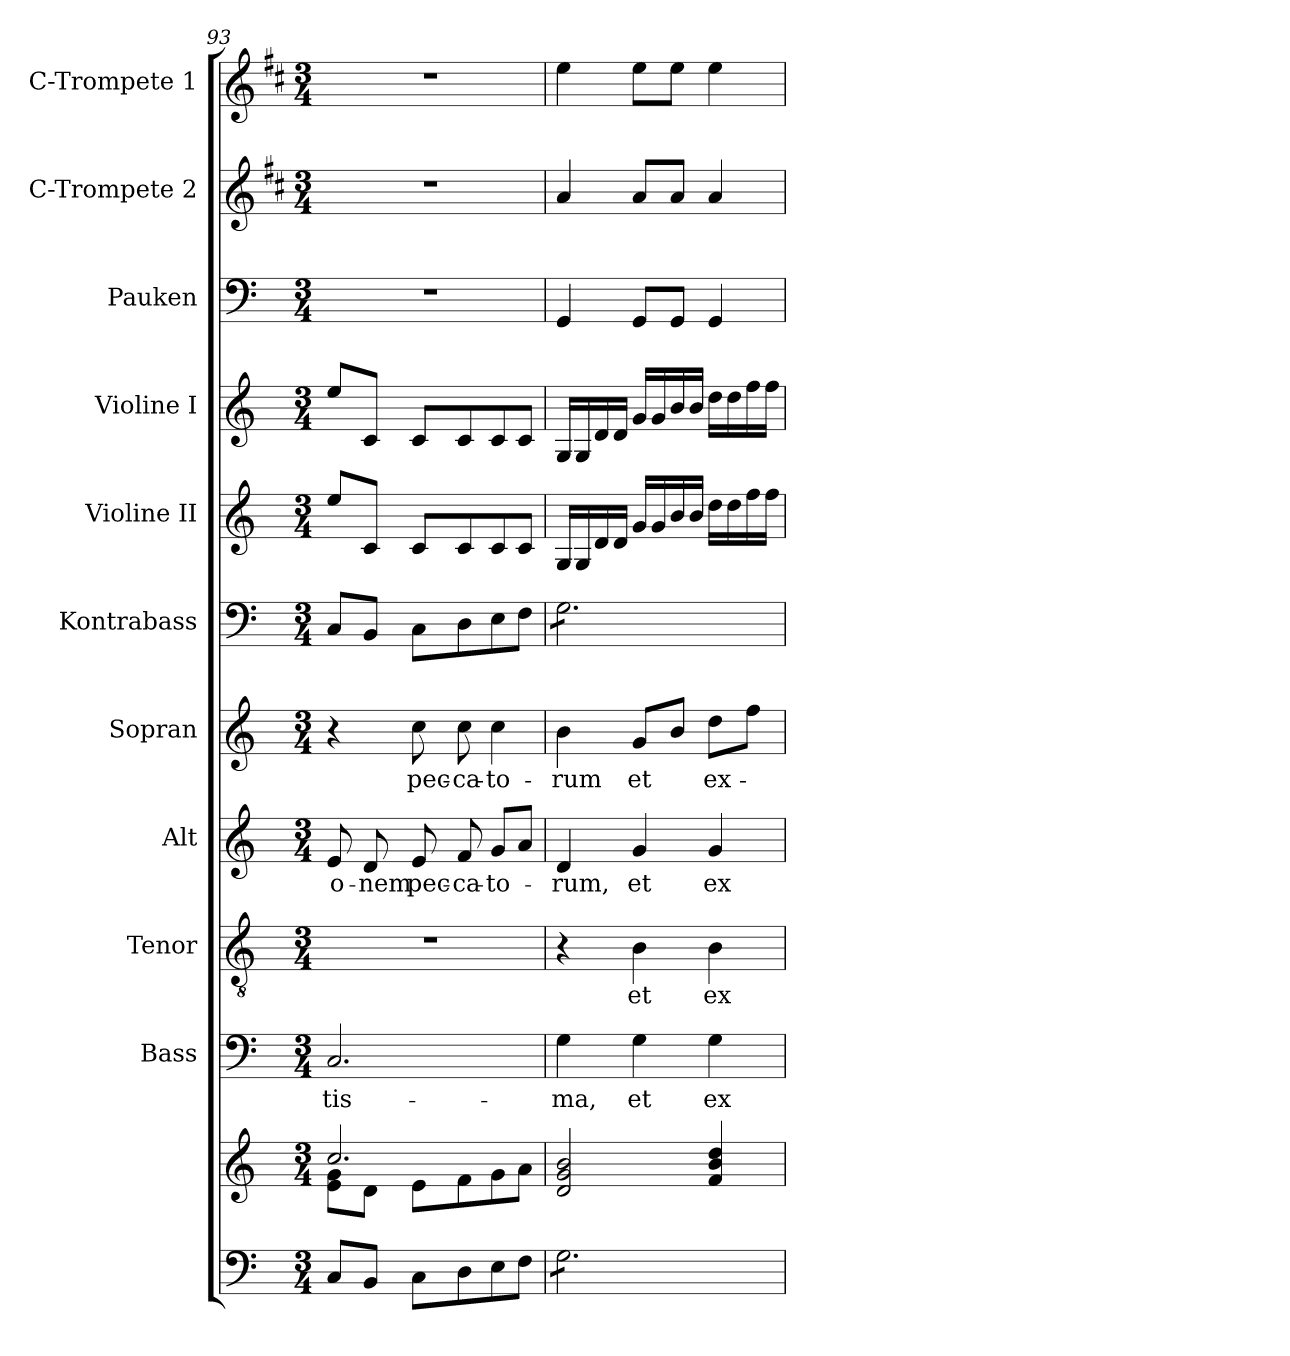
**kern	**kern	**kern	**text	**kern	**text	**kern	**text	**kern	**text	**kern	**kern	**kern	**kern	**kern	**kern
*part11	*part11	*part10	*part10	*part9	*part9	*part8	*part8	*part7	*part7	*part6	*part5	*part4	*part3	*part2	*part1
*staff12	*staff11	*staff10	*staff10	*staff9	*staff9	*staff8	*staff8	*staff7	*staff7	*staff6	*staff5	*staff4	*staff3	*staff2	*staff1
*	*	*I"Bass	*	*I"Tenor	*	*I"Alt	*	*I"Sopran	*	*I"Kontrabass	*I"Violine II	*I"Violine I	*I"Pauken	*I"C-Trompete 2	*I"C-Trompete 1
*	*	*I'B.	*	*I'T.	*	*I'A.	*	*I'S.	*	*I'Kb.	*I'Vl. II	*I'Vl. I	*I'Pk.	*I'C Trp. 2	*I'C Trp. 1
*clefF4	*clefG2	*clefF4	*	*clefGv2	*	*clefG2	*	*clefG2	*	*clefF4	*clefG2	*clefG2	*clefF4	*clefG2	*clefG2
*	*	*	*	*	*	*	*	*	*	*ITrd7c12	*	*	*	*ITrd1c2	*ITrd1c2
*k[]	*k[]	*k[]	*	*k[]	*	*k[]	*	*k[]	*	*k[]	*k[]	*k[]	*k[]	*k[]	*k[]
*C:	*C:	*C:	*	*C:	*	*C:	*	*C:	*	*C:	*C:	*C:	*C:	*C:	*C:
*M3/4	*M3/4	*M3/4	*	*M3/4	*	*M3/4	*	*M3/4	*	*M3/4	*M3/4	*M3/4	*M3/4	*M3/4	*M3/4
=93	=93	=93	=93	=93	=93	=93	=93	=93	=93	=93	=93	=93	=93	=93	=93
*	*^	*	*	*	*	*	*	*	*	*	*	*	*	*	*
!	!	!	!	!LO:LY:b	!	!	!	!LO:LY:b	!	!	!	!	!	!	!	!
8C/L	2.cc/	8e\ 8g\L	2.C/	-tis-	2.r	.	8e/	-o-	4r	.	8CC/L	8ee/L	8ee/L	2.r	2.r	2.r
!	!	!	!	!	!	!	!	!LO:LY:b	!	!	!	!	!	!	!	!
8BB/J	.	8d\J	.	.	.	.	8d/	-nem	.	.	8BBB/J	8c/J	8c/J	.	.	.
!	!	!	!	!	!	!	!	!LO:LY:b	!	!LO:LY:b	!	!	!	!	!	!
8C\L	.	8e\L	.	.	.	.	8e/	pec-	8cc\	pec-	8CC\L	8c/L	8c/L	.	.	.
!	!	!	!	!	!	!	!	!LO:LY:b	!	!LO:LY:b	!	!	!	!	!	!
8D\	.	8f\	.	.	.	.	8f/	-ca-	8cc\	-ca-	8DD\	8c/	8c/	.	.	.
!	!	!	!	!	!	!	!	!LO:LY:b	!	!LO:LY:b	!	!	!	!	!	!
8E\	.	8g\	.	.	.	.	8g/L	-to-	4cc\	-to-	8EE\	8c/	8c/	.	.	.
8F\J	.	8a\J	.	.	.	.	8a/J	.	.	.	8FF\J	8c/J	8c/J	.	.	.
!!LO:PB:g=z
=94	=94	=94	=94	=94	=94	=94	=94	=94	=94	=94	=94	=94	=94	=94	=94	=94
!	!	!	!	!LO:LY:b	!	!	!	!LO:LY:b	!	!LO:LY:b	!	!	!	!	!	!
*	*v	*v	*	*	*	*	*	*	*	*	*	*	*	*	*	*
*tremolo	*	*	*	*	*	*	*	*	*	*	*	*	*	*	*
*	*	*	*	*	*	*	*	*	*	*tremolo	*	*	*	*	*
8G\L	2d/ 2g/ 2b/	4G\	-ma,	4r	.	4d/	-rum,	4b\	-rum	8GG\L	16G/LL	16G/LL	4GG/	4g/	4dd\
.	.	.	.	.	.	.	.	.	.	.	16G/	16G/	.	.	.
8G\	.	.	.	.	.	.	.	.	.	8GG\	16d/	16d/	.	.	.
.	.	.	.	.	.	.	.	.	.	.	16d/JJ	16d/JJ	.	.	.
!	!	!	!LO:LY:b	!	!LO:LY:b	!	!LO:LY:b	!	!LO:LY:b	!	!	!	!	!	!
8G\	.	4G\	et	4B\	et	4g/	et	8g/L	et	8GG\	16g/LL	16g/LL	8GG/L	8g/L	8dd\L
.	.	.	.	.	.	.	.	.	.	.	16g/	16g/	.	.	.
8G\	.	.	.	.	.	.	.	8b/J	.	8GG\	16b/	16b/	8GG/J	8g/J	8dd\J
.	.	.	.	.	.	.	.	.	.	.	16b/JJ	16b/JJ	.	.	.
!	!	!	!LO:LY:b	!	!LO:LY:b	!	!LO:LY:b	!	!LO:LY:b	!	!	!	!	!	!
8G\	4f/ 4b/ 4dd/	4G\	ex-	4B\	ex-	4g/	ex-	8dd\L	ex-	8GG\	16dd\LL	16dd\LL	4GG/	4g/	4dd\
.	.	.	.	.	.	.	.	.	.	.	16dd\	16dd\	.	.	.
8G\J	.	.	.	.	.	.	.	8ff\J	.	8GG\J	16ff\	16ff\	.	.	.
*	*	*	*	*	*	*	*	*	*	*Xtremolo	*	*	*	*	*
*Xtremolo	*	*	*	*	*	*	*	*	*	*	*	*	*	*	*
.	.	.	.	.	.	.	.	.	.	.	16ff\JJ	16ff\JJ	.	.	.
=	=	=	=	=	=	=	=	=	=	=	=	=	=	=	=
*-	*-	*-	*-	*-	*-	*-	*-	*-	*-	*-	*-	*-	*-	*-	*-
